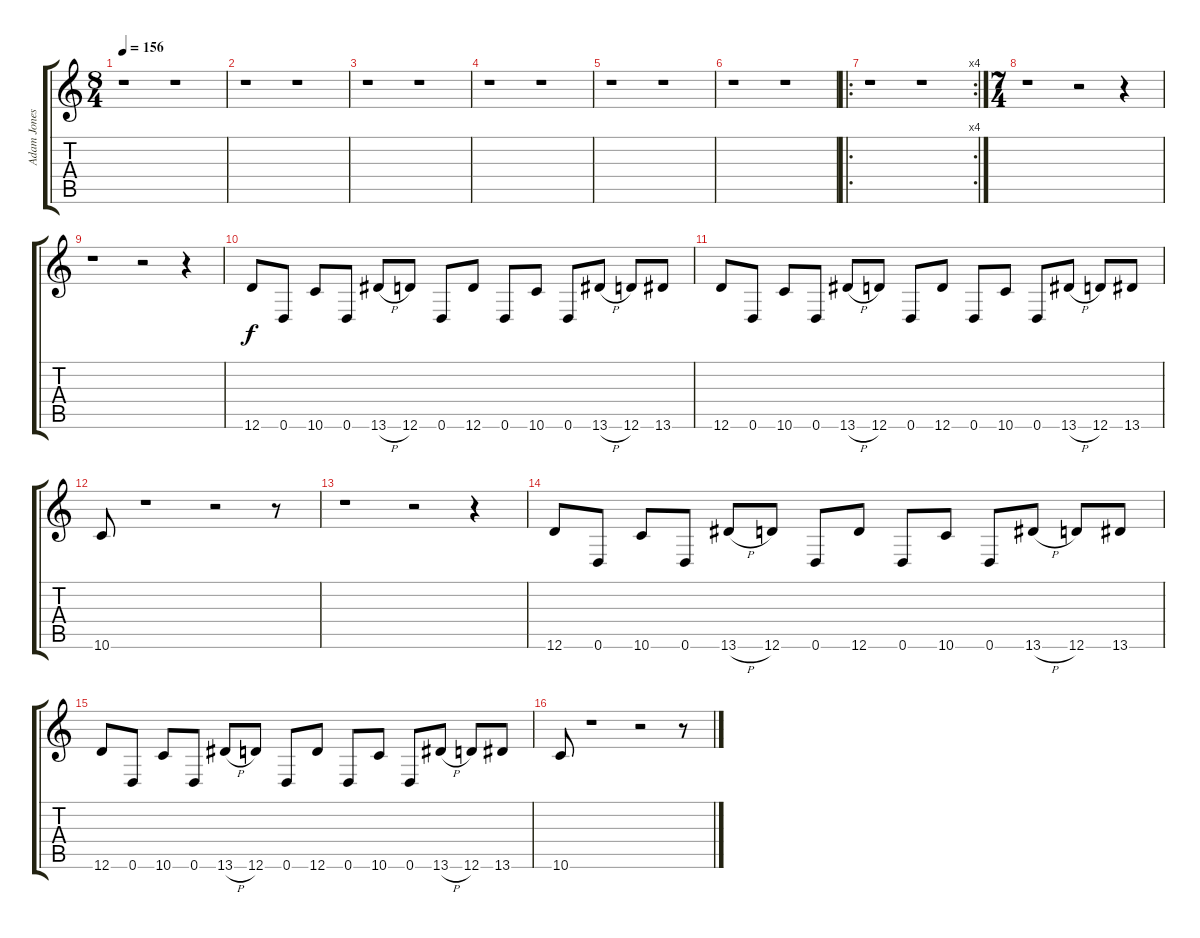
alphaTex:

\track ("Adam Jones (Muted)" "Adam Jones") {instrument electricguitarmuted}
\staff {score tabs}
\tuning (E4 B3 G3 D3 A2 D2) {hide}
\ts (8 4)
\tempo 156
\clef g2
\ks c
r.1{dy f} r.1 |
r.1 r.1 |
r.1 r.1 |
r.1 r.1 |
r.1 r.1 |
r.1 r.1 |
\ro
\rc 4
r.1 r.1 |
\ts (7 4)
r.1 r.2 r.4 |
r.1 r.2 r.4 |
12.6.8 0.6.8 10.6.8 0.6.8 13.6{h}.8 12.6.8 0.6.8 12.6.8 0.6.8 10.6.8 0.6.8 13.6{h}.8 12.6.8 13.6.8 |
12.6.8 0.6.8 10.6.8 0.6.8 13.6{h}.8 12.6.8 0.6.8 12.6.8 0.6.8 10.6.8 0.6.8 13.6{h}.8 12.6.8 13.6.8 |
10.6.8 r.1 r.2 r.8 |
r.1 r.2 r.4 |
12.6.8 0.6.8 10.6.8 0.6.8 13.6{h}.8 12.6.8 0.6.8 12.6.8 0.6.8 10.6.8 0.6.8 13.6{h}.8 12.6.8 13.6.8 |
12.6.8 0.6.8 10.6.8 0.6.8 13.6{h}.8 12.6.8 0.6.8 12.6.8 0.6.8 10.6.8 0.6.8 13.6{h}.8 12.6.8 13.6.8 |
10.6.8 r.1 r.2 r.8
